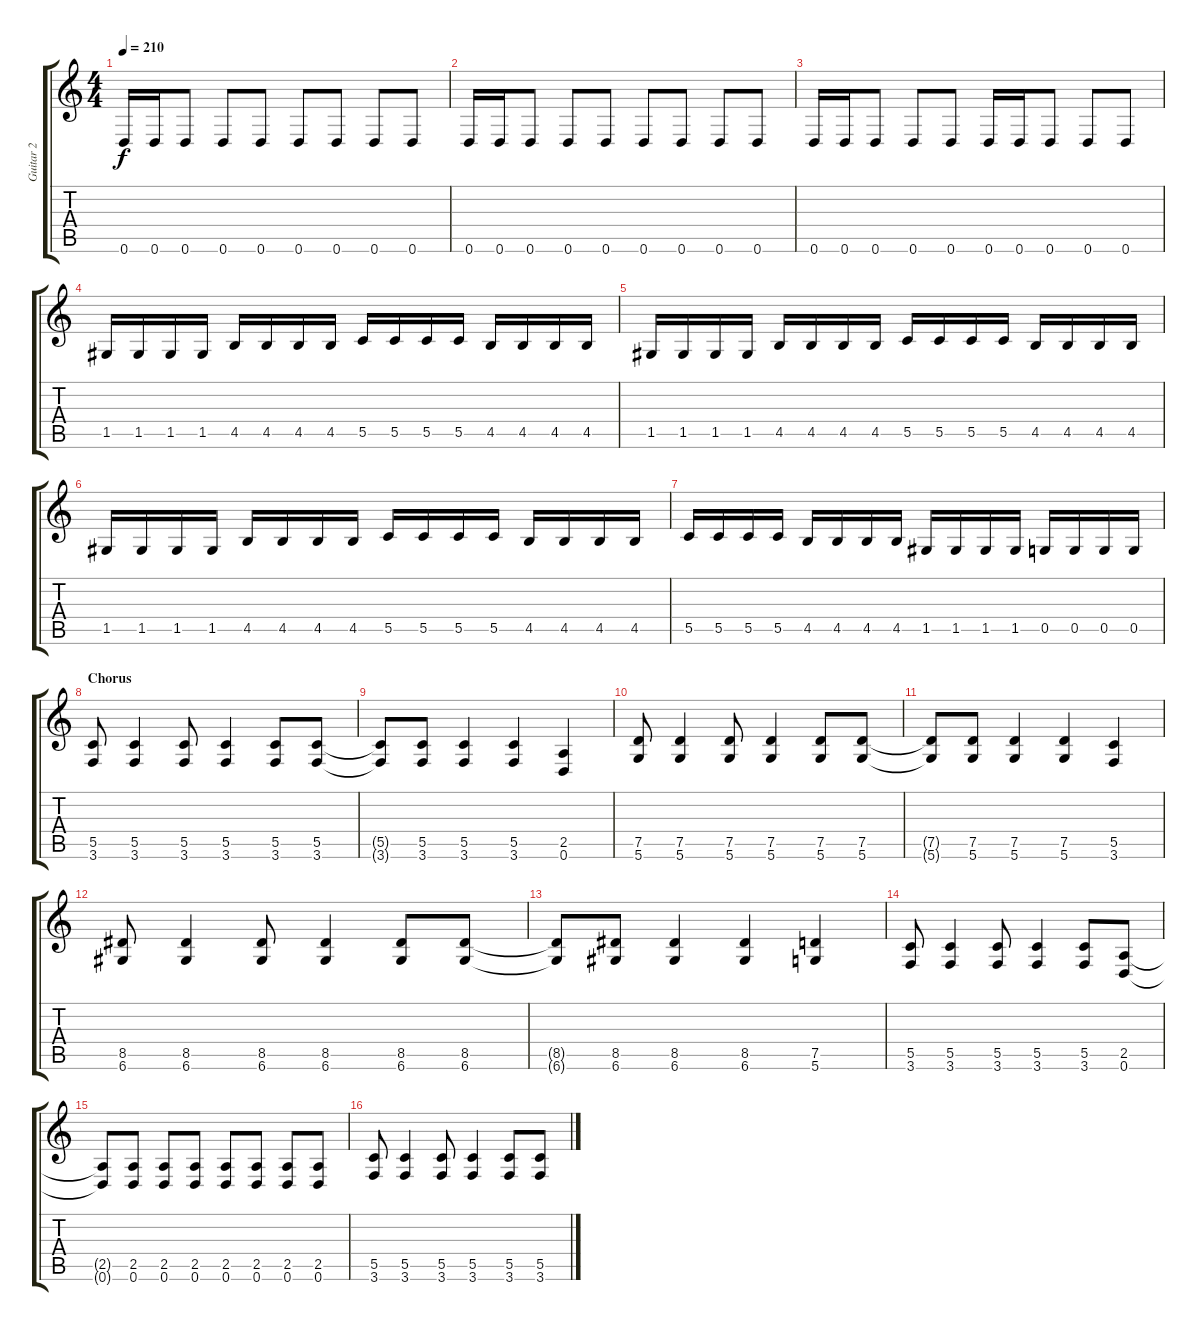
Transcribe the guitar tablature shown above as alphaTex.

\track ("Guitar 2" "Guitar 2") {instrument overdrivenguitar}
\staff {score tabs}
\tuning (D4 A3 F3 C3 G2 D2) {hide}
\ts (4 4)
\tempo 210
\clef g2
\ks c
0.6.16{dy f} 0.6.16 0.6.8 0.6.8 0.6.8 0.6.8 0.6.8 0.6.8 0.6.8 |
0.6.16 0.6.16 0.6.8 0.6.8 0.6.8 0.6.8 0.6.8 0.6.8 0.6.8 |
0.6.16 0.6.16 0.6.8 0.6.8 0.6.8 0.6.16 0.6.16 0.6.8 0.6.8 0.6.8 |
1.5.16 1.5.16 1.5.16 1.5.16 4.5.16 4.5.16 4.5.16 4.5.16 5.5.16 5.5.16 5.5.16 5.5.16 4.5.16 4.5.16 4.5.16 4.5.16 |
1.5.16 1.5.16 1.5.16 1.5.16 4.5.16 4.5.16 4.5.16 4.5.16 5.5.16 5.5.16 5.5.16 5.5.16 4.5.16 4.5.16 4.5.16 4.5.16 |
1.5.16 1.5.16 1.5.16 1.5.16 4.5.16 4.5.16 4.5.16 4.5.16 5.5.16 5.5.16 5.5.16 5.5.16 4.5.16 4.5.16 4.5.16 4.5.16 |
5.5.16 5.5.16 5.5.16 5.5.16 4.5.16 4.5.16 4.5.16 4.5.16 1.5.16 1.5.16 1.5.16 1.5.16 0.5.16 0.5.16 0.5.16 0.5.16 |
\section ("" "Chorus")
(5.5 3.6).8 (5.5 3.6).4 (5.5 3.6).8 (5.5 3.6).4 (5.5 3.6).8 (5.5 3.6).8 |
(5.5{t} 3.6{t}).8 (5.5 3.6).8 (5.5 3.6).4 (5.5 3.6).4 (2.5 0.6).4 |
(7.5 5.6).8 (7.5 5.6).4 (7.5 5.6).8 (7.5 5.6).4 (7.5 5.6).8 (7.5 5.6).8 |
(7.5{t} 5.6{t}).8 (7.5 5.6).8 (7.5 5.6).4 (7.5 5.6).4 (5.5 3.6).4 |
(8.5 6.6).8 (8.5 6.6).4 (8.5 6.6).8 (8.5 6.6).4 (8.5 6.6).8 (8.5 6.6).8 |
(8.5{t} 6.6{t}).8 (8.5 6.6).8 (8.5 6.6).4 (8.5 6.6).4 (7.5 5.6).4 |
(5.5 3.6).8 (5.5 3.6).4 (5.5 3.6).8 (5.5 3.6).4 (5.5 3.6).8 (2.5 0.6).8 |
(2.5{t} 0.6{t}).8 (2.5 0.6).8 (2.5 0.6).8 (2.5 0.6).8 (2.5 0.6).8 (2.5 0.6).8 (2.5 0.6).8 (2.5 0.6).8 |
(5.5 3.6).8 (5.5 3.6).4 (5.5 3.6).8 (5.5 3.6).4 (5.5 3.6).8 (5.5 3.6).8
